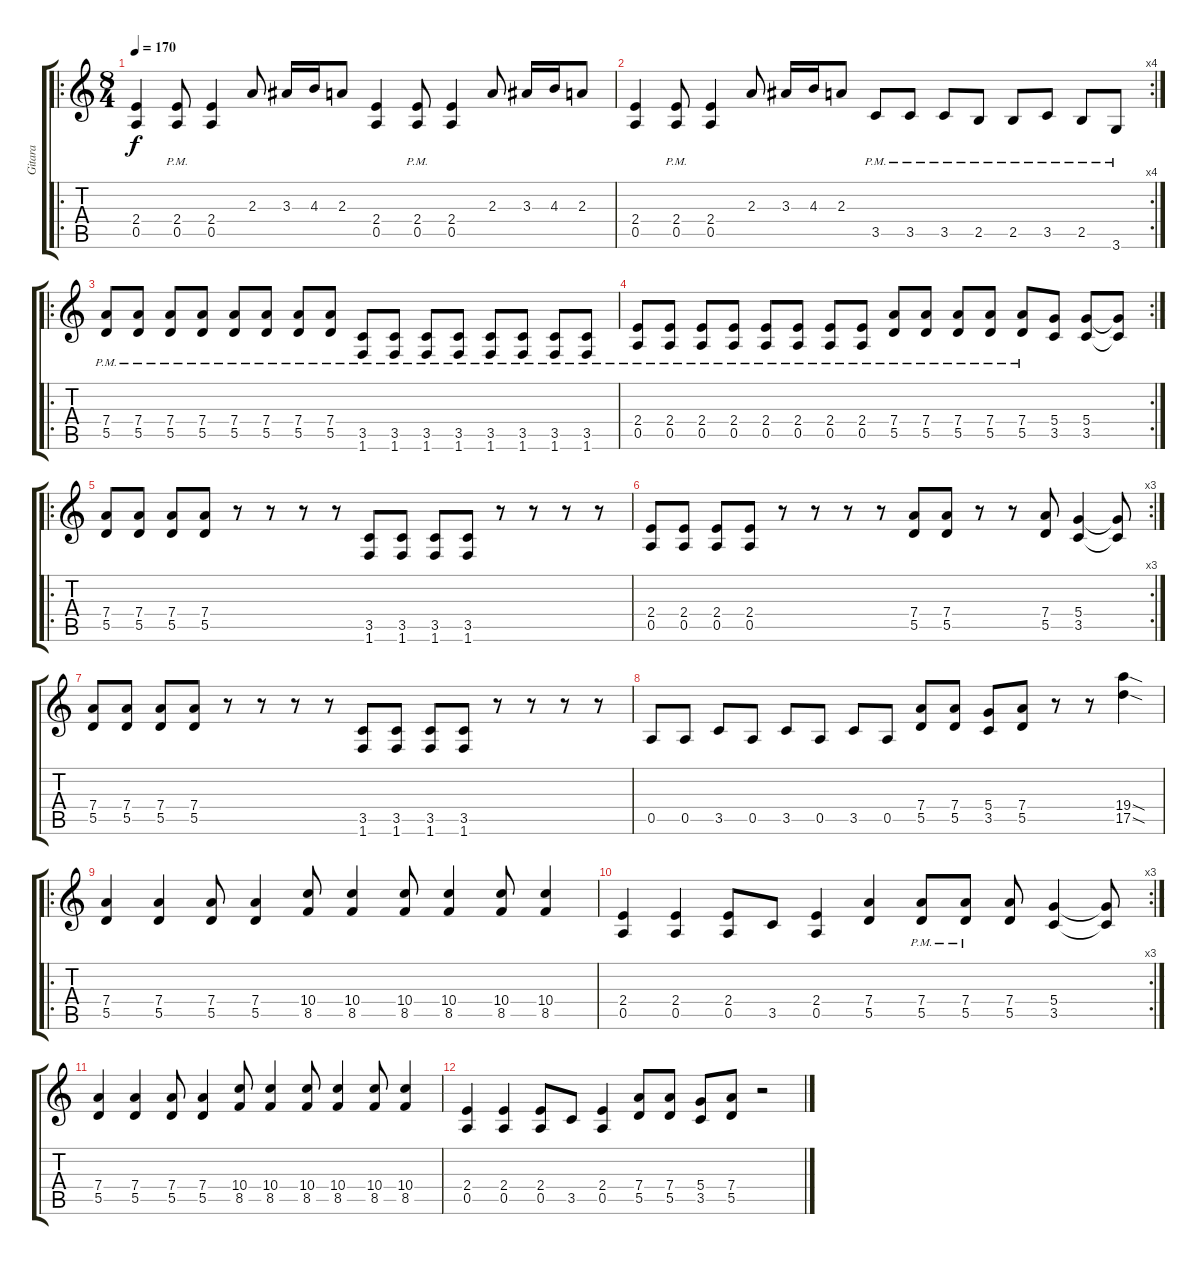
\track ("Gitara" "Gitara") {instrument distortionguitar}
\staff {score tabs}
\tuning (E4 B3 G3 D3 A2 E2) {hide}
\ro
\ts (8 4)
\tempo 170
\clef g2
\ks c
(2.4 0.5).4{dy f} (2.4{pm} 0.5{pm}).8 (2.4 0.5).4 2.3.8 3.3.16 4.3.16 2.3.8 (2.4 0.5).4 (2.4{pm} 0.5{pm}).8 (2.4 0.5).4 2.3.8 3.3.16 4.3.16 2.3.8 |
\rc 4
(2.4 0.5).4 (2.4{pm} 0.5{pm}).8 (2.4 0.5).4 2.3.8 3.3.16 4.3.16 2.3.8 3.5{pm}.8 3.5{pm}.8 3.5{pm}.8 2.5{pm}.8 2.5{pm}.8 3.5{pm}.8 2.5{pm}.8 3.6{pm}.8 |
\ro
(7.4{pm} 5.5{pm}).8 (7.4{pm} 5.5{pm}).8 (7.4{pm} 5.5{pm}).8 (7.4{pm} 5.5{pm}).8 (7.4{pm} 5.5{pm}).8 (7.4{pm} 5.5{pm}).8 (7.4{pm} 5.5{pm}).8 (7.4{pm} 5.5{pm}).8 (3.5{pm} 1.6{pm}).8 (3.5{pm} 1.6{pm}).8 (3.5{pm} 1.6{pm}).8 (3.5{pm} 1.6{pm}).8 (3.5{pm} 1.6{pm}).8 (3.5{pm} 1.6{pm}).8 (3.5{pm} 1.6{pm}).8 (3.5{pm} 1.6{pm}).8 |
\rc 2
(2.4{pm} 0.5{pm}).8 (2.4{pm} 0.5{pm}).8 (2.4{pm} 0.5{pm}).8 (2.4{pm} 0.5{pm}).8 (2.4{pm} 0.5{pm}).8 (2.4{pm} 0.5{pm}).8 (2.4{pm} 0.5{pm}).8 (2.4{pm} 0.5{pm}).8 (7.4{pm} 5.5{pm}).8 (7.4{pm} 5.5{pm}).8 (7.4{pm} 5.5{pm}).8 (7.4{pm} 5.5{pm}).8 (7.4{pm} 5.5{pm}).8 (5.4 3.5).8 (5.4 3.5).8 (5.4{t} 3.5{t}).8 |
\ro
(7.4 5.5).8 (7.4 5.5).8 (7.4 5.5).8 (7.4 5.5).8 r.8 r.8 r.8 r.8 (3.5 1.6).8 (3.5 1.6).8 (3.5 1.6).8 (3.5 1.6).8 r.8 r.8 r.8 r.8 |
\rc 3
(2.4 0.5).8 (2.4 0.5).8 (2.4 0.5).8 (2.4 0.5).8 r.8 r.8 r.8 r.8 (7.4 5.5).8 (7.4 5.5).8 r.8 r.8 (7.4 5.5).8 (5.4 3.5).4 (5.4{t} 3.5{t}).8 |
(7.4 5.5).8 (7.4 5.5).8 (7.4 5.5).8 (7.4 5.5).8 r.8 r.8 r.8 r.8 (3.5 1.6).8 (3.5 1.6).8 (3.5 1.6).8 (3.5 1.6).8 r.8 r.8 r.8 r.8 |
0.5.8 0.5.8 3.5.8 0.5.8 3.5.8 0.5.8 3.5.8 0.5.8 (7.4 5.5).8 (7.4 5.5).8 (5.4 3.5).8 (7.4 5.5).8 r.8 r.8 (19.4{sod} 17.5{sod}).4 |
\ro
(7.4 5.5).4 (7.4 5.5).4 (7.4 5.5).8 (7.4 5.5).4 (10.4 8.5).8 (10.4 8.5).4 (10.4 8.5).8 (10.4 8.5).4 (10.4 8.5).8 (10.4 8.5).4 |
\rc 3
(2.4 0.5).4 (2.4 0.5).4 (2.4 0.5).8 3.5.8 (2.4 0.5).4 (7.4 5.5).4 (7.4{pm} 5.5{pm}).8 (7.4{pm} 5.5{pm}).8 (7.4 5.5).8 (5.4 3.5).4 (5.4{t} 3.5{t}).8 |
(7.4 5.5).4 (7.4 5.5).4 (7.4 5.5).8 (7.4 5.5).4 (10.4 8.5).8 (10.4 8.5).4 (10.4 8.5).8 (10.4 8.5).4 (10.4 8.5).8 (10.4 8.5).4 |
(2.4 0.5).4 (2.4 0.5).4 (2.4 0.5).8 3.5.8 (2.4 0.5).4 (7.4 5.5).8 (7.4 5.5).8 (5.4 3.5).8 (7.4 5.5).8 r.2
